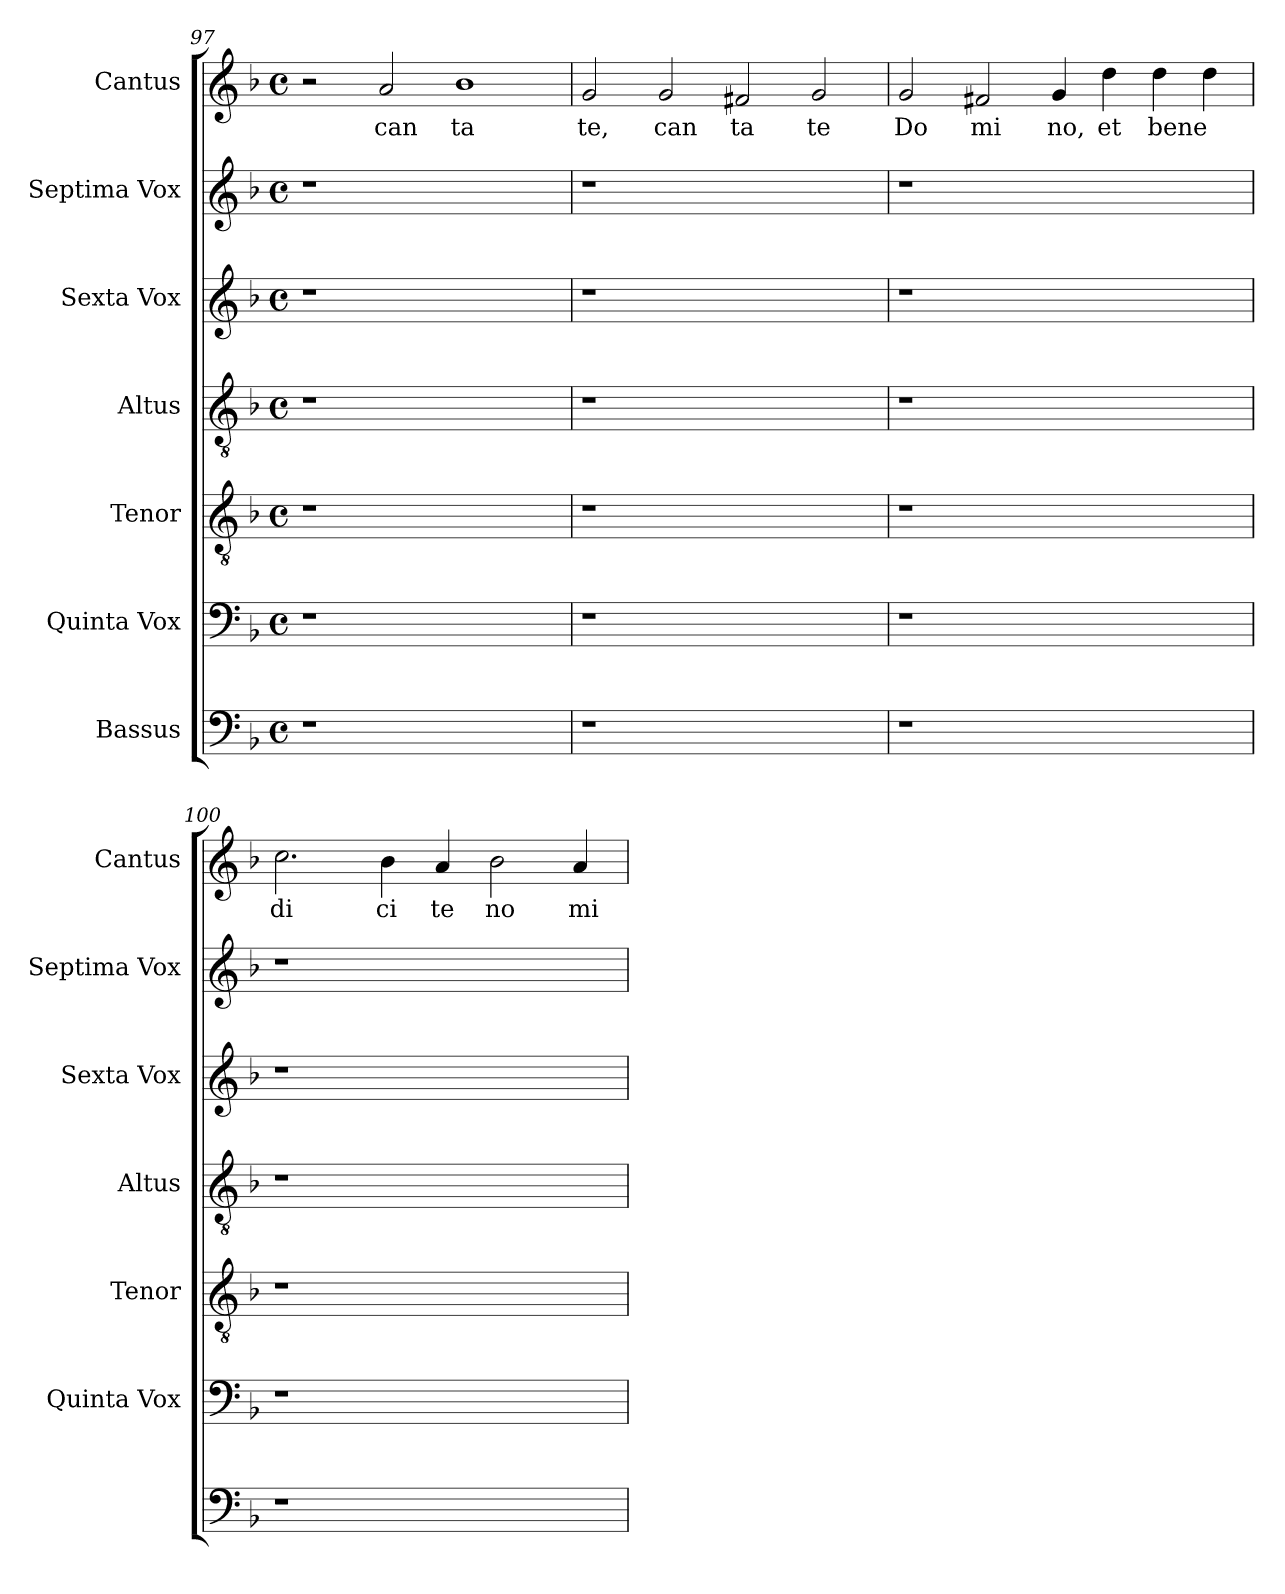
**kern	**kern	**kern	**kern	**kern	**kern	**kern	**text
*part7	*part6	*part5	*part4	*part3	*part2	*part1	*part1
*staff7	*staff6	*staff5	*staff4	*staff3	*staff2	*staff1	*staff1
*I"Bassus	*I"Quinta Vox	*I"Tenor	*I"Altus	*I"Sexta Vox	*I"Septima Vox	*I"Cantus	*
*	*I'Quinta Vox	*I'Tenor	*I'Altus	*I'Sexta Vox	*I'Septima Vox	*I'Cantus	*
*clefF4	*clefF4	*clefGv2	*clefGv2	*clefG2	*clefG2	*clefG2	*
*k[b-]	*k[b-]	*k[b-]	*k[b-]	*k[b-]	*k[b-]	*k[b-]	*
*F:	*F:	*F:	*F:	*F:	*F:	*F:	*
*M4/4	*M4/4	*M4/4	*M4/4	*M4/4	*M4/4	*M4/4	*
*met(c)	*met(c)	*met(c)	*met(c)	*met(c)	*met(c)	*met(c)	*
=97	=97	=97	=97	=97	=97	=97	=97
1r	1r	1r	1r	1r	1r	2r	.
!	!	!	!	!	!	!	!LO:LY:b
.	.	.	.	.	.	2a/	can
!	!	!	!	!	!	!	!LO:LY:b
1ryy	1ryy	1ryy	1ryy	1ryy	1ryy	1b-	ta
=98	=98	=98	=98	=98	=98	=98	=98
!	!	!	!	!	!	!	!LO:LY:b
1r	1r	1r	1r	1r	1r	2g/	te,
!	!	!	!	!	!	!	!LO:LY:b
.	.	.	.	.	.	2g/	can
!	!	!	!	!	!	!	!LO:LY:b
1ryy	1ryy	1ryy	1ryy	1ryy	1ryy	2f#X/	ta
!	!	!	!	!	!	!	!LO:LY:b
.	.	.	.	.	.	2g/	te
=99	=99	=99	=99	=99	=99	=99	=99
!	!	!	!	!	!	!	!LO:LY:b
1r	1r	1r	1r	1r	1r	2g/	Do
!	!	!	!	!	!	!	!LO:LY:b
.	.	.	.	.	.	2f#X/	mi
!	!	!	!	!	!	!	!LO:LY:b
1ryy	1ryy	1ryy	1ryy	1ryy	1ryy	4g/	no,
!	!	!	!	!	!	!	!LO:LY:b
.	.	.	.	.	.	4dd\	et
!	!	!	!	!	!	!	!LO:LY:b
.	.	.	.	.	.	4dd\	bene
.	.	.	.	.	.	4dd\	.
=100	=100	=100	=100	=100	=100	=100	=100
!	!	!	!	!	!	!	!LO:LY:b
1r	1r	1r	1r	1r	1r	2.cc\	di
!	!	!	!	!	!	!	!LO:LY:b
.	.	.	.	.	.	4b-\	ci
!	!	!	!	!	!	!	!LO:LY:b
1ryy	1ryy	1ryy	1ryy	1ryy	1ryy	4a/	te
!	!	!	!	!	!	!	!LO:LY:b
.	.	.	.	.	.	2b-\	no
!	!	!	!	!	!	!	!LO:LY:b
.	.	.	.	.	.	4a/	mi
=	=	=	=	=	=	=	=
*-	*-	*-	*-	*-	*-	*-	*-
